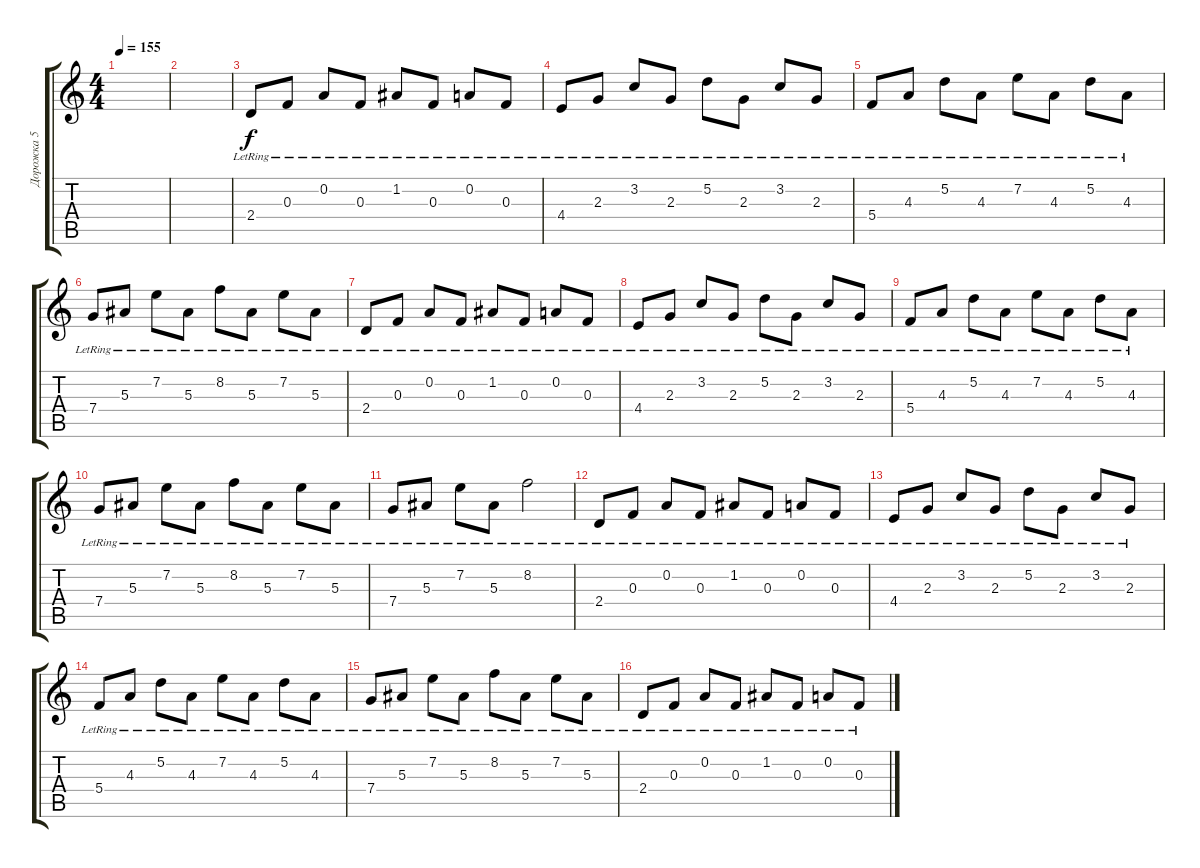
\track ("Дорожка 5" "Дорожка 5") {instrument acousticguitarnylon}
\staff {score tabs}
\tuning (D4 A3 F3 C3 G2 D2) {hide}
\ts (4 4)
\tempo 155
\clef g2
\ks c
|
|
2.4{lr}.8 0.3{lr}.8 0.2{lr}.8 0.3{lr}.8 1.2{lr}.8 0.3{lr}.8 0.2{lr}.8 0.3{lr}.8 |
4.4{lr}.8 2.3{lr}.8 3.2{lr}.8 2.3{lr}.8 5.2{lr}.8 2.3{lr}.8 3.2{lr}.8 2.3{lr}.8 |
5.4{lr}.8 4.3{lr}.8 5.2{lr}.8 4.3{lr}.8 7.2{lr}.8 4.3{lr}.8 5.2{lr}.8 4.3{lr}.8 |
7.4{lr}.8 5.3{lr}.8 7.2{lr}.8 5.3{lr}.8 8.2{lr}.8 5.3{lr}.8 7.2{lr}.8 5.3{lr}.8 |
2.4{lr}.8 0.3{lr}.8 0.2{lr}.8 0.3{lr}.8 1.2{lr}.8 0.3{lr}.8 0.2{lr}.8 0.3{lr}.8 |
4.4{lr}.8 2.3{lr}.8 3.2{lr}.8 2.3{lr}.8 5.2{lr}.8 2.3{lr}.8 3.2{lr}.8 2.3{lr}.8 |
5.4{lr}.8 4.3{lr}.8 5.2{lr}.8 4.3{lr}.8 7.2{lr}.8 4.3{lr}.8 5.2{lr}.8 4.3{lr}.8 |
7.4{lr}.8 5.3{lr}.8 7.2{lr}.8 5.3{lr}.8 8.2{lr}.8 5.3{lr}.8 7.2{lr}.8 5.3{lr}.8 |
7.4{lr}.8 5.3{lr}.8 7.2{lr}.8 5.3{lr}.8 8.2{lr}.2 |
2.4{lr}.8 0.3{lr}.8 0.2{lr}.8 0.3{lr}.8 1.2{lr}.8 0.3{lr}.8 0.2{lr}.8 0.3{lr}.8 |
4.4{lr}.8 2.3{lr}.8 3.2{lr}.8 2.3{lr}.8 5.2{lr}.8 2.3{lr}.8 3.2{lr}.8 2.3{lr}.8 |
5.4{lr}.8 4.3{lr}.8 5.2{lr}.8 4.3{lr}.8 7.2{lr}.8 4.3{lr}.8 5.2{lr}.8 4.3{lr}.8 |
7.4{lr}.8 5.3{lr}.8 7.2{lr}.8 5.3{lr}.8 8.2{lr}.8 5.3{lr}.8 7.2{lr}.8 5.3{lr}.8 |
2.4{lr}.8 0.3{lr}.8 0.2{lr}.8 0.3{lr}.8 1.2{lr}.8 0.3{lr}.8 0.2{lr}.8 0.3{lr}.8
